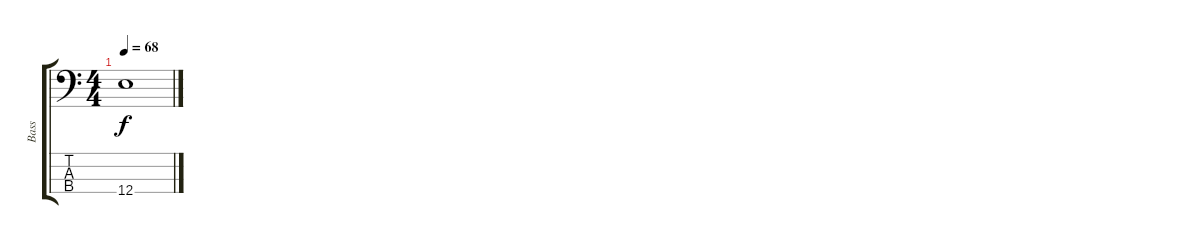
\track ("Bass" "Bass") {instrument electricbasspick}
\staff {score tabs}
\tuning (G2 D2 A1 E1) {hide}
\ts (4 4)
\tempo 68
\clef f4
\ks c
12.4{t}.1{dy f volume 4}
